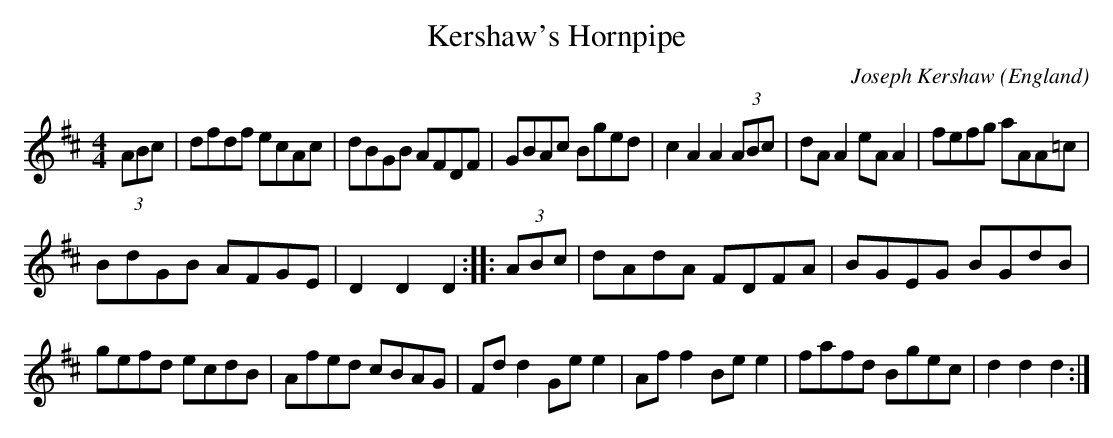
X:1
T:Kershaw's Hornpipe
C:Joseph Kershaw
M:4/4
O:England
K:D major
(3ABc|\
dfdf ecAc| dBGB AFDF| \
GBAc Bged| c2A2 A2(3ABc|\
dA A2 eAA2| fefg aAA=c|
BdGB AFGE| D2D2 D2::\
(3ABc|\
dAdA FDFA| BGEG BGdB|
gefd ecdB| Afed cBAG| \
Fdd2 Gee2| Aff2 Bee2| \
fafd Bgec| d2d2 d2 :|
